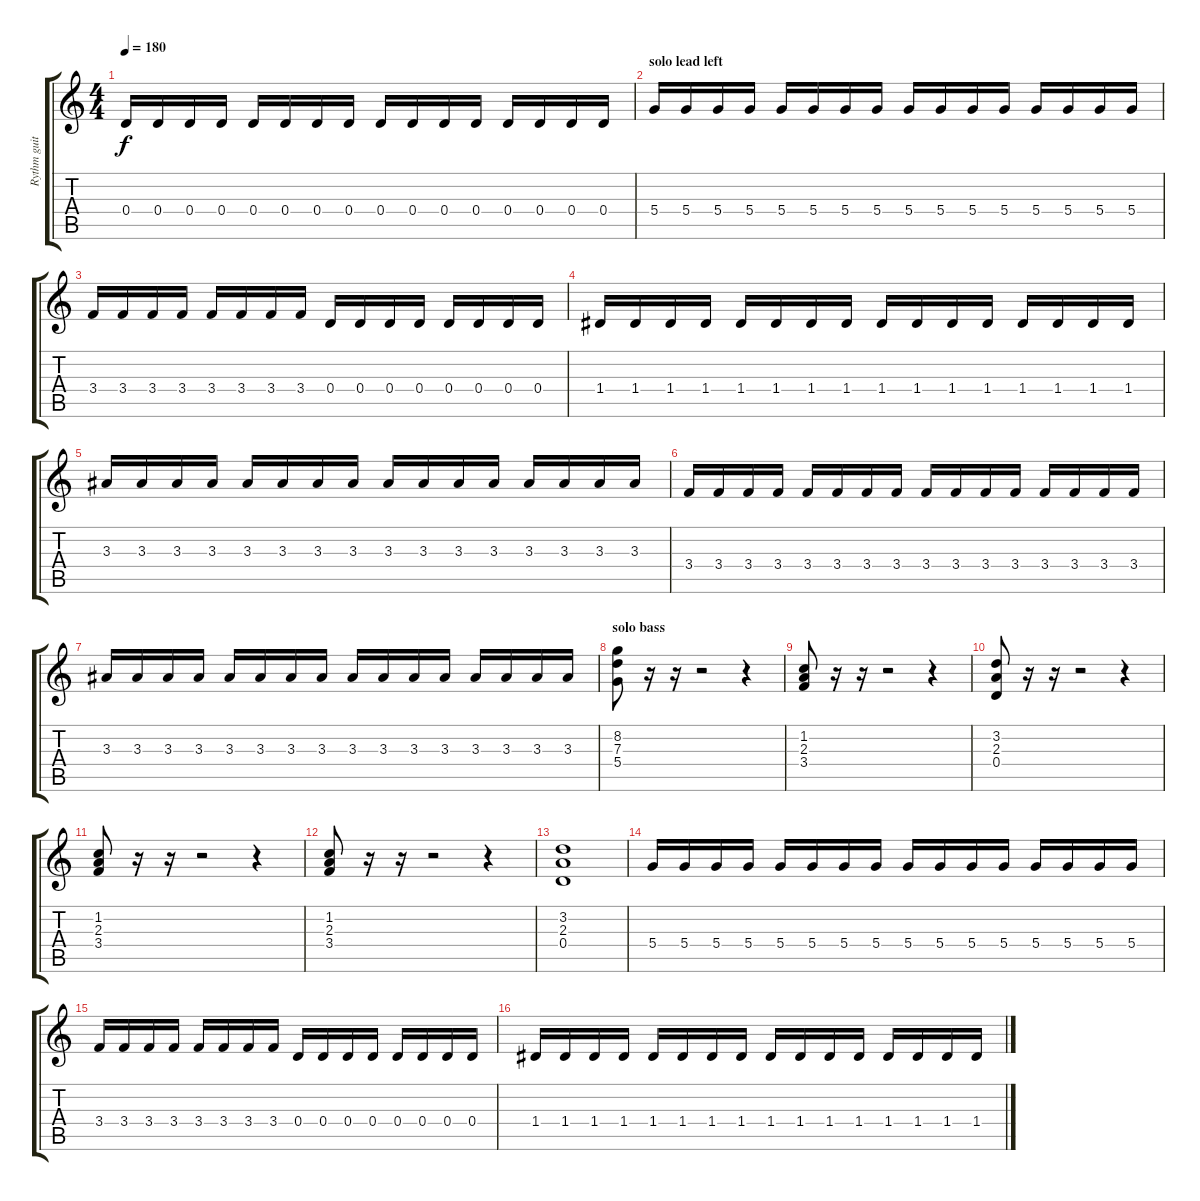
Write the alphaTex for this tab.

\track ("Rythm guitar" "Rythm guit") {instrument distortionguitar}
\staff {score tabs}
\tuning (E4 B3 G3 D3 A2 E2) {hide}
\ts (4 4)
\tempo 180
\clef g2
\ks c
0.4.16{dy f} 0.4.16 0.4.16 0.4.16 0.4.16 0.4.16 0.4.16 0.4.16 0.4.16 0.4.16 0.4.16 0.4.16 0.4.16 0.4.16 0.4.16 0.4.16 |
\section ("" "solo lead left")
5.4.16 5.4.16 5.4.16 5.4.16 5.4.16 5.4.16 5.4.16 5.4.16 5.4.16 5.4.16 5.4.16 5.4.16 5.4.16 5.4.16 5.4.16 5.4.16 |
3.4.16 3.4.16 3.4.16 3.4.16 3.4.16 3.4.16 3.4.16 3.4.16 0.4.16 0.4.16 0.4.16 0.4.16 0.4.16 0.4.16 0.4.16 0.4.16 |
1.4.16 1.4.16 1.4.16 1.4.16 1.4.16 1.4.16 1.4.16 1.4.16 1.4.16 1.4.16 1.4.16 1.4.16 1.4.16 1.4.16 1.4.16 1.4.16 |
3.3.16 3.3.16 3.3.16 3.3.16 3.3.16 3.3.16 3.3.16 3.3.16 3.3.16 3.3.16 3.3.16 3.3.16 3.3.16 3.3.16 3.3.16 3.3.16 |
3.4.16 3.4.16 3.4.16 3.4.16 3.4.16 3.4.16 3.4.16 3.4.16 3.4.16 3.4.16 3.4.16 3.4.16 3.4.16 3.4.16 3.4.16 3.4.16 |
3.3.16 3.3.16 3.3.16 3.3.16 3.3.16 3.3.16 3.3.16 3.3.16 3.3.16 3.3.16 3.3.16 3.3.16 3.3.16 3.3.16 3.3.16 3.3.16 |
\section ("" "solo bass")
(8.2 7.3 5.4).8 r.16 r.16 r.2 r.4 |
(1.2 2.3 3.4).8 r.16 r.16 r.2 r.4 |
(3.2 2.3 0.4).8 r.16 r.16 r.2 r.4 |
(1.2 2.3 3.4).8 r.16 r.16 r.2 r.4 |
(1.2 2.3 3.4).8 r.16 r.16 r.2 r.4 |
(3.2 2.3 0.4).1 |
5.4.16 5.4.16 5.4.16 5.4.16 5.4.16 5.4.16 5.4.16 5.4.16 5.4.16 5.4.16 5.4.16 5.4.16 5.4.16 5.4.16 5.4.16 5.4.16 |
3.4.16 3.4.16 3.4.16 3.4.16 3.4.16 3.4.16 3.4.16 3.4.16 0.4.16 0.4.16 0.4.16 0.4.16 0.4.16 0.4.16 0.4.16 0.4.16 |
1.4.16 1.4.16 1.4.16 1.4.16 1.4.16 1.4.16 1.4.16 1.4.16 1.4.16 1.4.16 1.4.16 1.4.16 1.4.16 1.4.16 1.4.16 1.4.16
